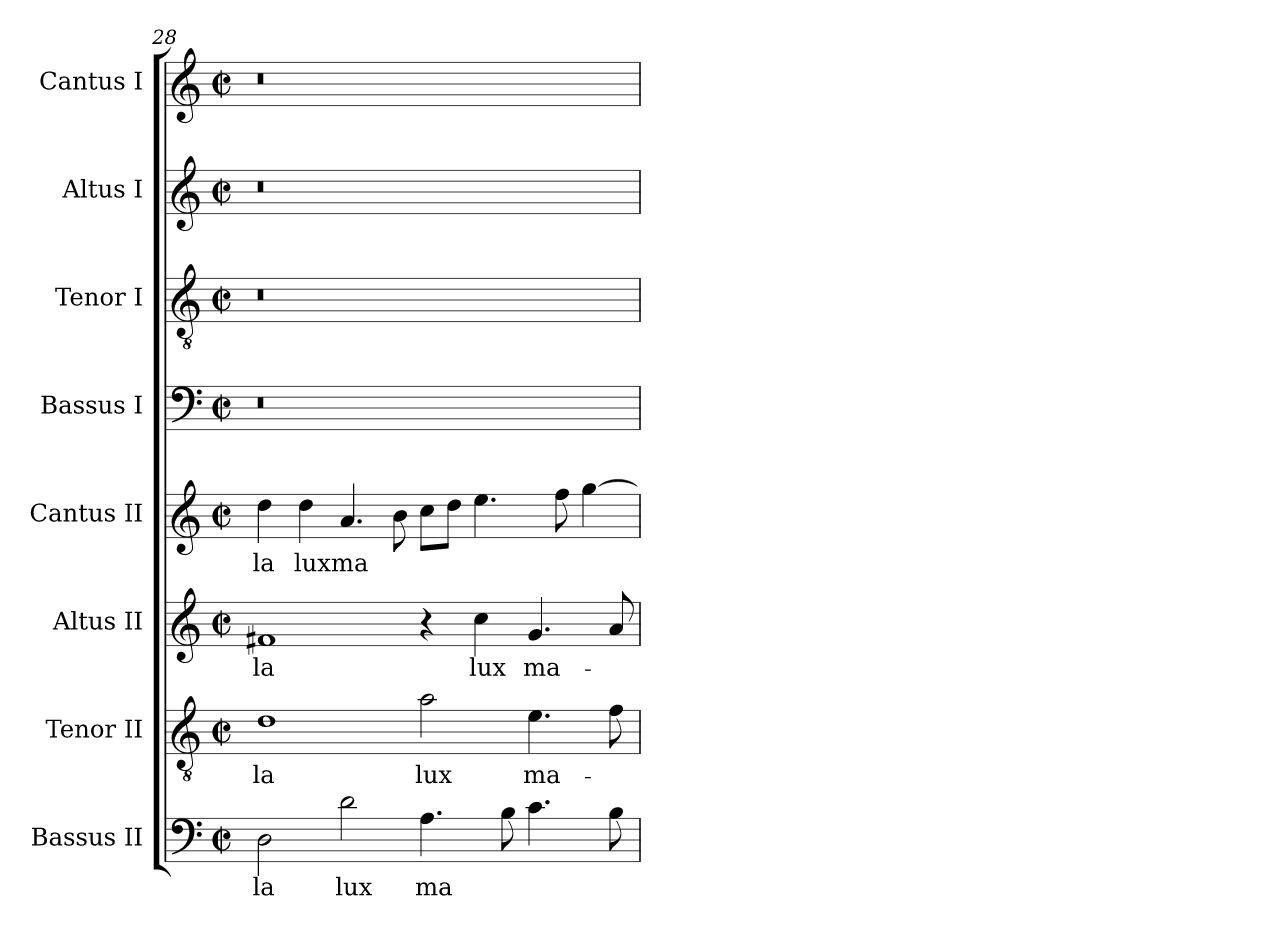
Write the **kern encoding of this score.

**kern	**text	**kern	**text	**kern	**text	**kern	**text	**kern	**kern	**kern	**kern
*part8	*part8	*part7	*part7	*part6	*part6	*part5	*part5	*part4	*part3	*part2	*part1
*staff8	*staff8	*staff7	*staff7	*staff6	*staff6	*staff5	*staff5	*staff4	*staff3	*staff2	*staff1
*I"Bassus II	*	*I"Tenor II	*	*I"Altus II	*	*I"Cantus II	*	*I"Bassus I	*I"Tenor I	*I"Altus I	*I"Cantus I
!!LO:PB:g=z
*clefF4	*	*clefGv2	*	*clefG2	*	*clefG2	*	*clefF4	*clefGv2	*clefG2	*clefG2
*M2/2	*	*M2/2	*	*M2/2	*	*M2/2	*	*M2/2	*M2/2	*M2/2	*M2/2
*met(c|)	*	*met(c|)	*	*met(c|)	*	*met(c|)	*	*met(c|)	*met(c|)	*met(c|)	*met(c|)
=28	=28	=28	=28	=28	=28	=28	=28	=28	=28	=28	=28
!	!LO:LY:b:cj	!	!LO:LY:b:cj	!	!LO:LY:b:cj	!	!LO:LY:b:cj	!	!	!	!
2D\	-la	1d	la	1f#X	la	4dd\	la	0r	0r	0r	0r
!	!	!	!	!	!	!	!LO:LY:b	!	!	!	!
.	.	.	.	.	.	4dd\	luxma	.	.	.	.
!	!LO:LY:b:cj	!	!	!	!	!	!	!	!	!	!
2d\	lux	.	.	.	.	4.a/	.	.	.	.	.
.	.	.	.	.	.	8b\	.	.	.	.	.
!	!LO:LY:b	!	!LO:LY:b:cj	!	!	!	!	!	!	!	!
4.A\	ma	2a\	lux	4r	.	8cc\L	.	.	.	.	.
.	.	.	.	.	.	8dd\J	.	.	.	.	.
!	!	!	!	!	!LO:LY:b:cj	!	!	!	!	!	!
.	.	.	.	4cc\	lux	4.ee\	.	.	.	.	.
8B\	.	.	.	.	.	.	.	.	.	.	.
!	!	!	!LO:LY:b	!	!LO:LY:b	!	!	!	!	!	!
4.c\	.	4.e\	ma-	4.g/	ma-	.	.	.	.	.	.
.	.	.	.	.	.	8ff\	.	.	.	.	.
.	.	.	.	.	.	[>4gg\	.	.	.	.	.
8B\	.	8f\	.	8a/	.	.	.	.	.	.	.
=	=	=	=	=	=	=	=	=	=	=	=
*-	*-	*-	*-	*-	*-	*-	*-	*-	*-	*-	*-
